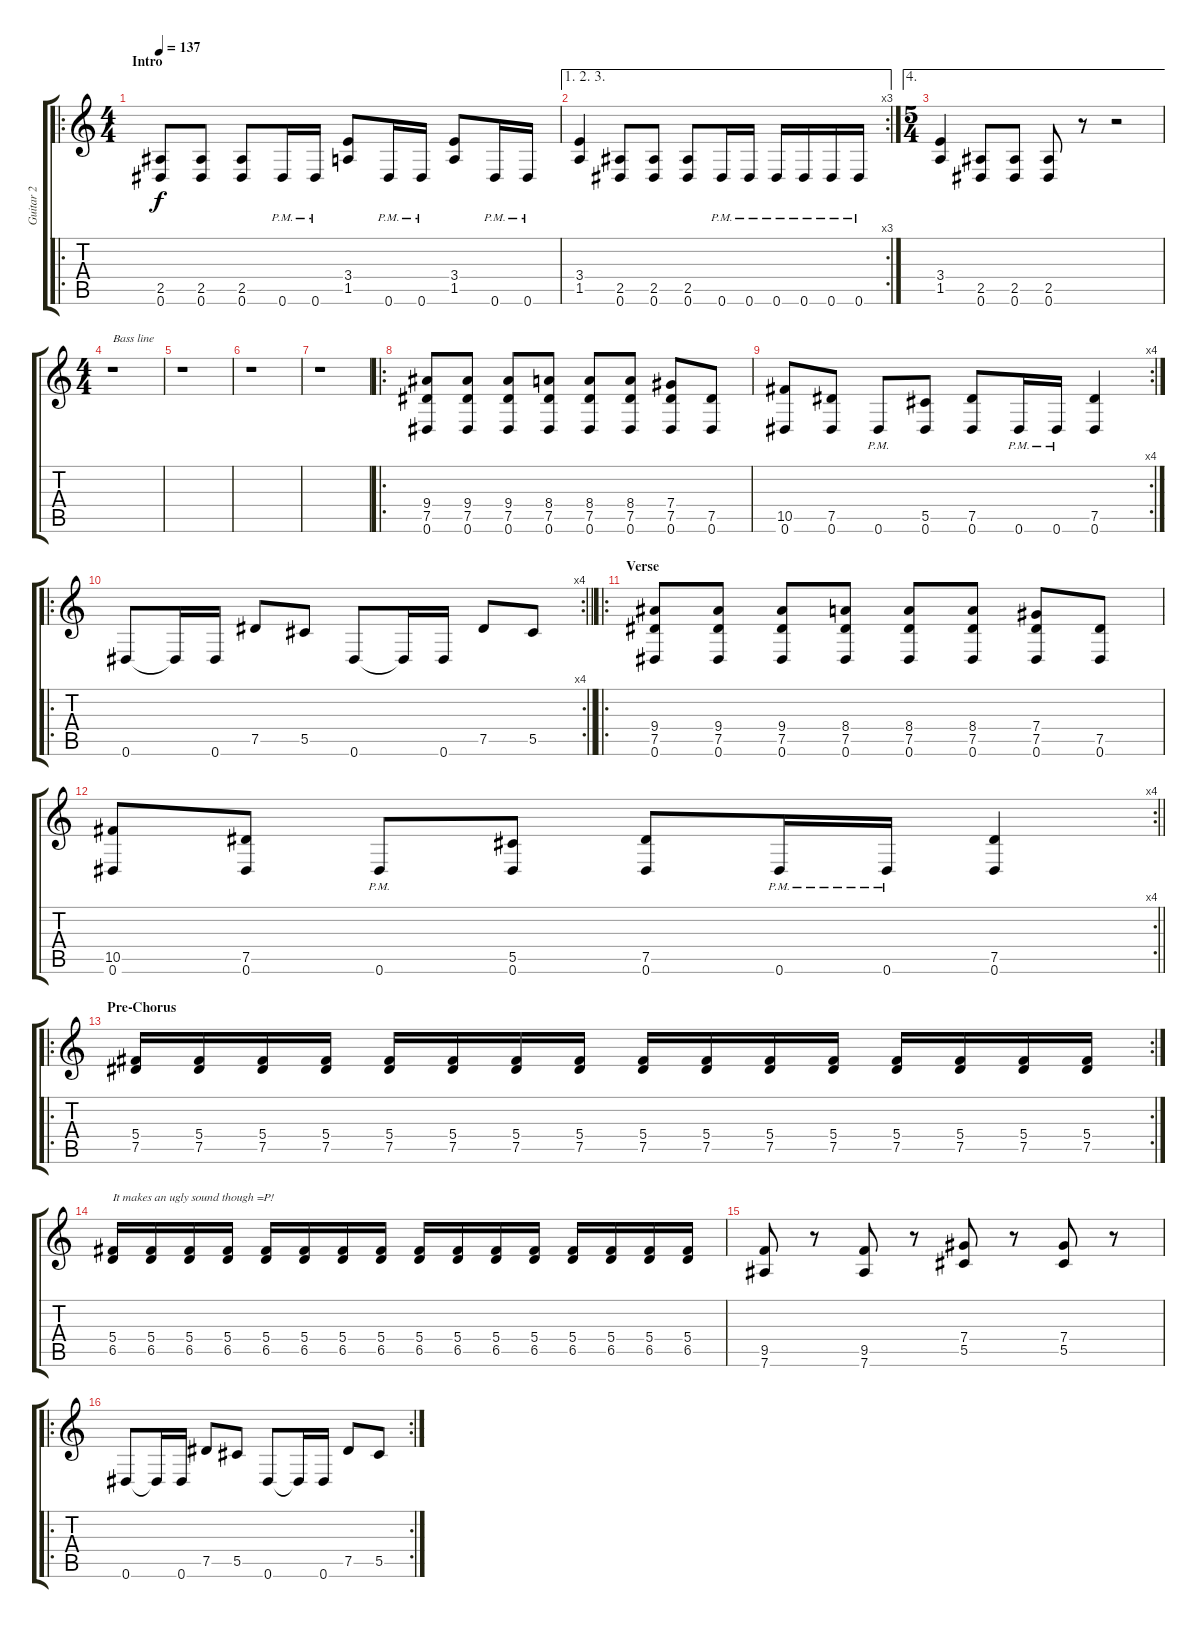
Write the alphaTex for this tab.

\track ("Guitar 2" "Guitar 2") {instrument distortionguitar}
\staff {score tabs}
\tuning (Eb4 Bb3 Gb3 Db3 Ab2 Eb2) {hide}
\ro
\ts (4 4)
\section ("" "Intro")
\tempo 137
\clef g2
\ks c
(2.5 0.6).8{dy f instrument distortionguitar} (2.5 0.6).8 (2.5 0.6).8 0.6{pm}.16 0.6{pm}.16 (3.4 1.5).8 0.6{pm}.16 0.6{pm}.16 (3.4 1.5).8 0.6{pm}.16 0.6{pm}.16 |
\ae (1 2 3)
\rc 3
(3.4 1.5).4 (2.5 0.6).8 (2.5 0.6).8 (2.5 0.6).8 0.6{pm}.16 0.6{pm}.16 0.6{pm}.16 0.6{pm}.16 0.6{pm}.16 0.6{pm}.16 |
\ae 4
\ts (5 4)
(3.4 1.5).4 (2.5 0.6).8 (2.5 0.6).8 (2.5 0.6).8 r.8 r.2 |
\ts (4 4)
r.1{txt "Bass line"} |
r.1 |
r.1 |
r.1 |
\ro
(9.4 7.5 0.6).8 (9.4 7.5 0.6).8 (9.4 7.5 0.6).8 (8.4 7.5 0.6).8 (8.4 7.5 0.6).8 (8.4 7.5 0.6).8 (7.4 7.5 0.6).8 (7.5 0.6).8 |
\rc 4
(10.5 0.6).8 (7.5 0.6).8 0.6{pm}.8 (5.5 0.6).8 (7.5 0.6).8 0.6{pm}.16 0.6{pm}.16 (7.5 0.6).4 |
\ro
\rc 4
\barLineRight lightlight
0.6.8 0.6{t}.16 0.6.16 7.5.8 5.5.8 0.6.8 0.6{t}.16 0.6.16 7.5.8 5.5.8 |
\ro
\section ("" "Verse")
(9.4 7.5 0.6).8 (9.4 7.5 0.6).8 (9.4 7.5 0.6).8 (8.4 7.5 0.6).8 (8.4 7.5 0.6).8 (8.4 7.5 0.6).8 (7.4 7.5 0.6).8 (7.5 0.6).8 |
\rc 4
\barLineRight lightlight
(10.5 0.6).8 (7.5 0.6).8 0.6{pm}.8 (5.5 0.6).8 (7.5 0.6).8 0.6{pm}.16 0.6{pm}.16 (7.5 0.6).4 |
\ro
\rc 2
\section ("" "Pre-Chorus")
(5.4 7.5).16 (5.4 7.5).16 (5.4 7.5).16 (5.4 7.5).16 (5.4 7.5).16 (5.4 7.5).16 (5.4 7.5).16 (5.4 7.5).16 (5.4 7.5).16 (5.4 7.5).16 (5.4 7.5).16 (5.4 7.5).16 (5.4 7.5).16 (5.4 7.5).16 (5.4 7.5).16 (5.4 7.5).16 |
(5.4 6.5).16{txt "It makes an ugly sound though =P!"} (5.4 6.5).16 (5.4 6.5).16 (5.4 6.5).16 (5.4 6.5).16 (5.4 6.5).16 (5.4 6.5).16 (5.4 6.5).16 (5.4 6.5).16 (5.4 6.5).16 (5.4 6.5).16 (5.4 6.5).16 (5.4 6.5).16 (5.4 6.5).16 (5.4 6.5).16 (5.4 6.5).16 |
(9.5 7.6).8 r.8 (9.5 7.6).8 r.8 (7.4 5.5).8 r.8 (7.4 5.5).8 r.8 |
\ro
\rc 2
0.6.8 0.6{t}.16 0.6.16 7.5.8 5.5.8 0.6.8 0.6{t}.16 0.6.16 7.5.8 5.5.8
